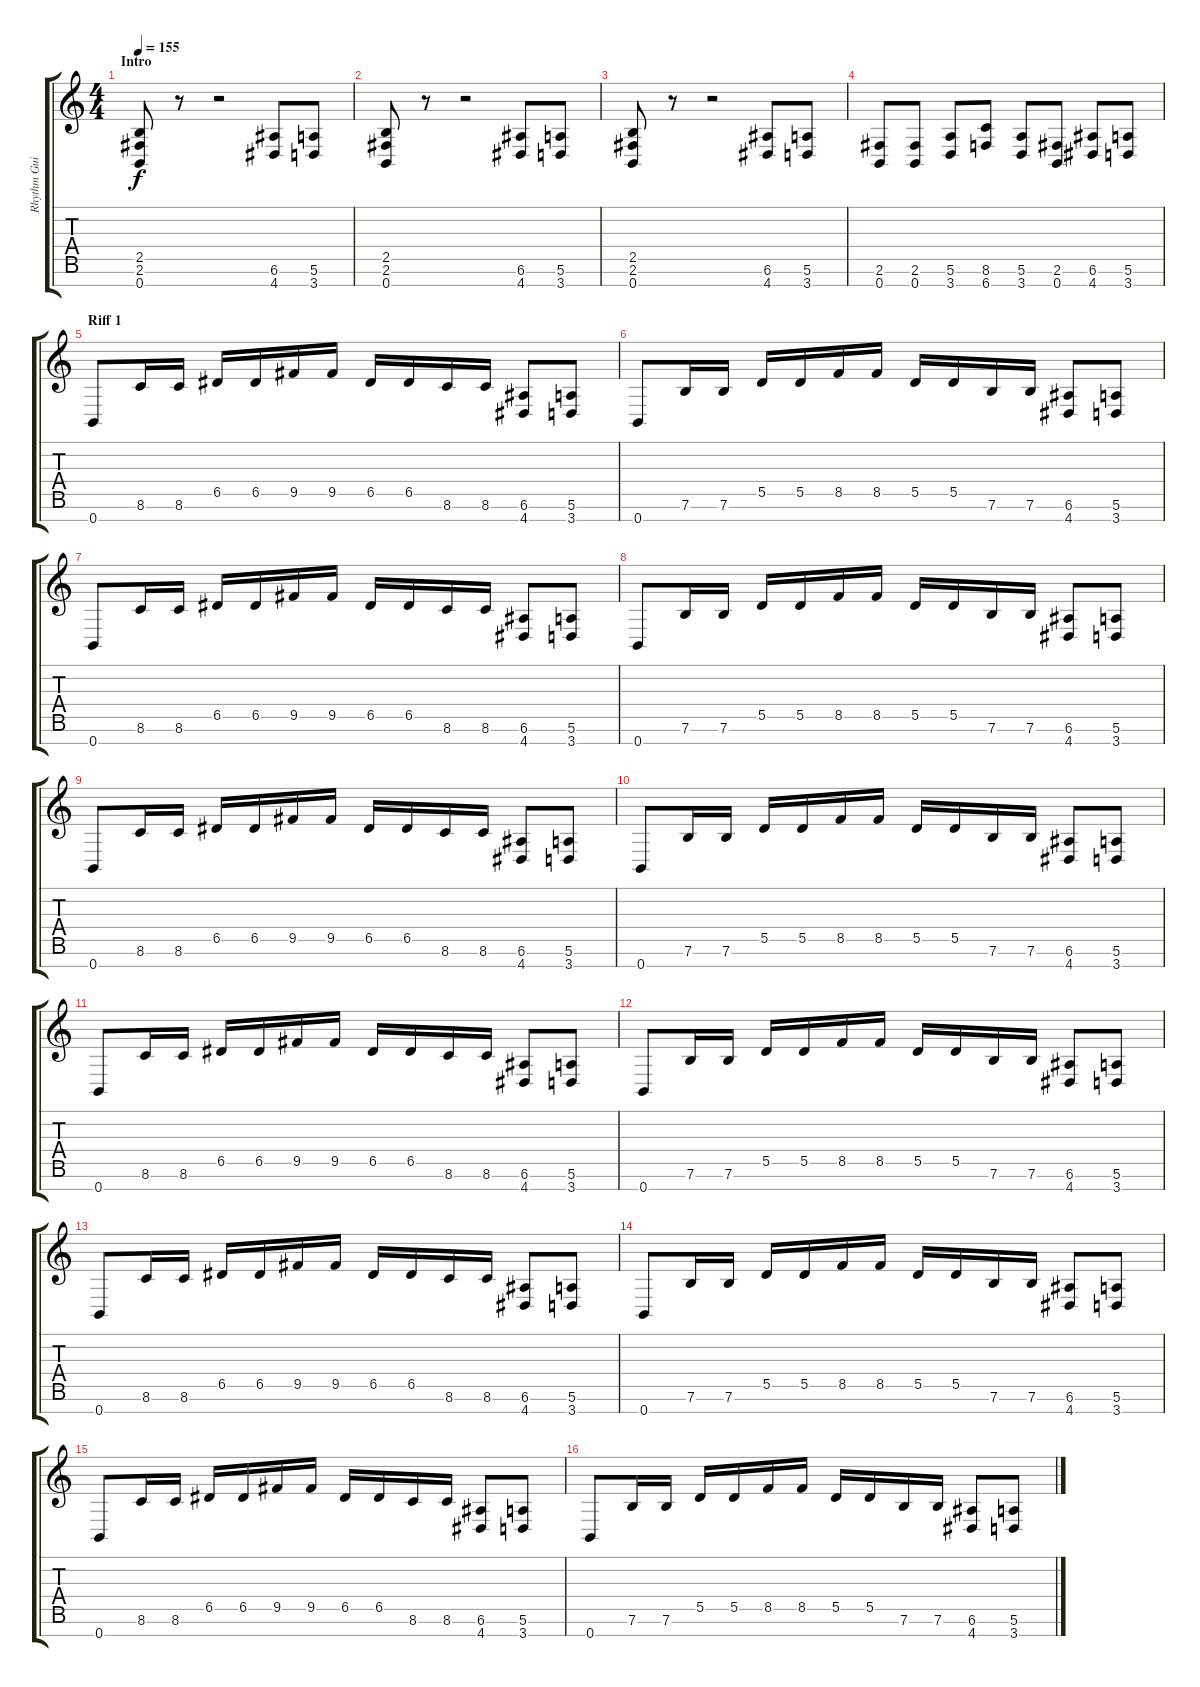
\track ("Rhythm Guitar R" "Rhythm Gui") {instrument distortionguitar}
\staff {score tabs}
\tuning (E4 B3 G3 D3 A2 E2 B1) {hide}
\ts (4 4)
\section ("" "Intro")
\tempo 155
\clef g2
\ks c
(2.5 2.6 0.7).8{dy f instrument distortionguitar} r.8 r.2 (6.6 4.7).8 (5.6 3.7).8 |
(2.5 2.6 0.7).8 r.8 r.2 (6.6 4.7).8 (5.6 3.7).8 |
(2.5 2.6 0.7).8 r.8 r.2 (6.6 4.7).8 (5.6 3.7).8 |
(2.6 0.7).8 (2.6 0.7).8 (5.6 3.7).8 (8.6 6.7).8 (5.6 3.7).8 (2.6 0.7).8 (6.6 4.7).8 (5.6 3.7).8 |
\section ("" "Riff 1")
0.7.8 8.6.16 8.6.16 6.5.16 6.5.16 9.5.16 9.5.16 6.5.16 6.5.16 8.6.16 8.6.16 (6.6 4.7).8 (5.6 3.7).8 |
0.7.8 7.6.16 7.6.16 5.5.16 5.5.16 8.5.16 8.5.16 5.5.16 5.5.16 7.6.16 7.6.16 (6.6 4.7).8 (5.6 3.7).8 |
0.7.8 8.6.16 8.6.16 6.5.16 6.5.16 9.5.16 9.5.16 6.5.16 6.5.16 8.6.16 8.6.16 (6.6 4.7).8 (5.6 3.7).8 |
0.7.8 7.6.16 7.6.16 5.5.16 5.5.16 8.5.16 8.5.16 5.5.16 5.5.16 7.6.16 7.6.16 (6.6 4.7).8 (5.6 3.7).8 |
0.7.8 8.6.16 8.6.16 6.5.16 6.5.16 9.5.16 9.5.16 6.5.16 6.5.16 8.6.16 8.6.16 (6.6 4.7).8 (5.6 3.7).8 |
0.7.8 7.6.16 7.6.16 5.5.16 5.5.16 8.5.16 8.5.16 5.5.16 5.5.16 7.6.16 7.6.16 (6.6 4.7).8 (5.6 3.7).8 |
0.7.8 8.6.16 8.6.16 6.5.16 6.5.16 9.5.16 9.5.16 6.5.16 6.5.16 8.6.16 8.6.16 (6.6 4.7).8 (5.6 3.7).8 |
0.7.8 7.6.16 7.6.16 5.5.16 5.5.16 8.5.16 8.5.16 5.5.16 5.5.16 7.6.16 7.6.16 (6.6 4.7).8 (5.6 3.7).8 |
0.7.8 8.6.16 8.6.16 6.5.16 6.5.16 9.5.16 9.5.16 6.5.16 6.5.16 8.6.16 8.6.16 (6.6 4.7).8 (5.6 3.7).8 |
0.7.8 7.6.16 7.6.16 5.5.16 5.5.16 8.5.16 8.5.16 5.5.16 5.5.16 7.6.16 7.6.16 (6.6 4.7).8 (5.6 3.7).8 |
0.7.8 8.6.16 8.6.16 6.5.16 6.5.16 9.5.16 9.5.16 6.5.16 6.5.16 8.6.16 8.6.16 (6.6 4.7).8 (5.6 3.7).8 |
0.7.8 7.6.16 7.6.16 5.5.16 5.5.16 8.5.16 8.5.16 5.5.16 5.5.16 7.6.16 7.6.16 (6.6 4.7).8 (5.6 3.7).8
